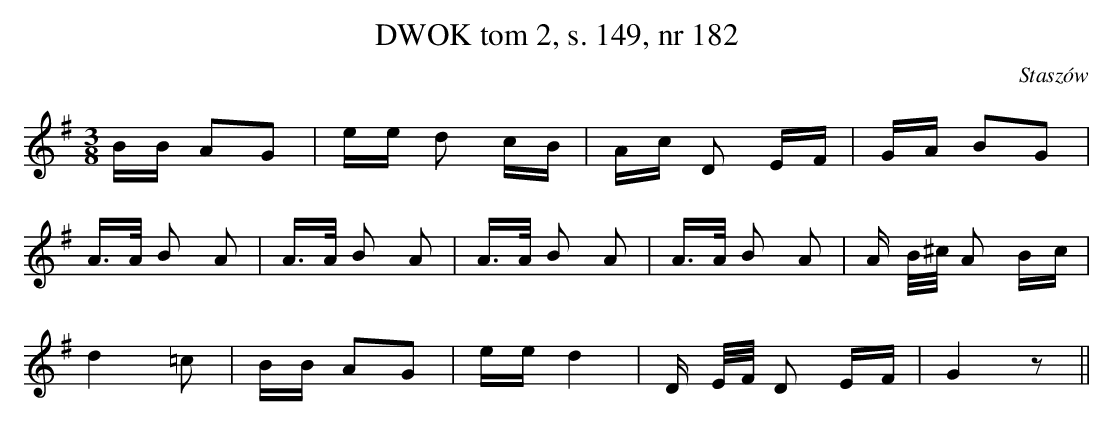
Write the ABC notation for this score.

X:1
T: DWOK tom 2, s. 149, nr 182
O: Staszów
L: 1/16
M: 3/8
K: G
BB A2G2 | ee d2 cB | Ac D2 EF | GA B2G2 |
A3/A/ B2 A2 | A3/A/ B2 A2 | A3/A/ B2 A2 | A3/A/ B2 A2 | A B/^c/ A2 Bc |
d4 =c2 | BB A2G2 | ee d4 | D E/F/ D2 EF | G4 z2 ||
